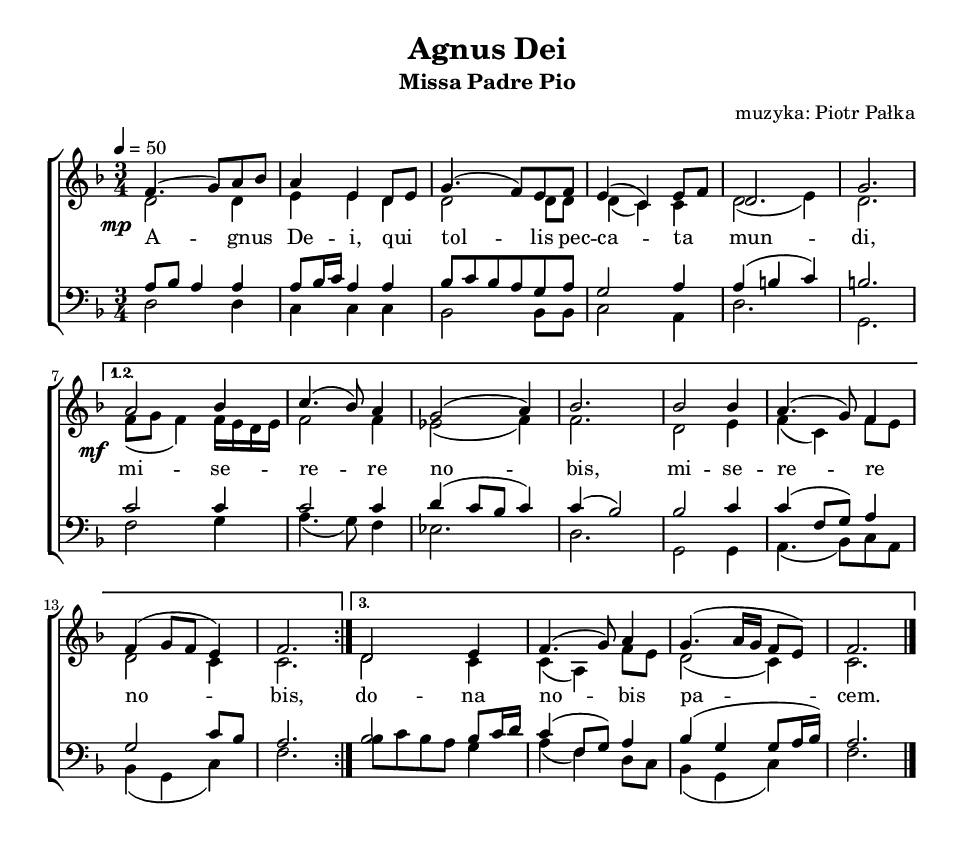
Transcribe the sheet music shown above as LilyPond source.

\version "2.17.3"
#(set-global-staff-size 16.5)

m = #(define-music-function (parser location off) (number?)
       #{
         \once \override Lyrics.LyricText #'X-offset = #off
       #})

\header	{
  title = "Agnus Dei"
  subtitle = "Missa Padre Pio"
  composer = "muzyka: Piotr Pałka"
}

\paper {
  paper-width = 165 \mm
  paper-height = 240 \mm
  line-width = 145 \mm
}
%--------------------------------MELODY--------------------------------
ml = \melisma
mle = \melismaEnd

common = {
  \key f \major
  \time 3/4
  \tempo 4=50
}

sopranomelody = \relative f' {
  \common
  \repeat volta 3 {
    \shape Slur #'((0 . 0)(0 . -0.55)(0.2 . -0.6)(0 . 0)) 
    f4.(-\tweak #'X-offset #-5 -\tweak #'Y-offset #-3.85 _\mp g8 ) a8\ml bes\mle
    a4 e d8\melisma e\melismaEnd
    g4.( f8) e f
    e4( c) e8\melisma f\melismaEnd
    d2.
    g2.
  }
  \alternative {
    {
      a2-\tweak #'X-offset #-5.3 -\tweak #'Y-offset #-3.65 _\mf bes4
      c4.( bes8 ) a4
      g2 ( a4 )
      bes2.
      bes2 bes4
      a4.( g8) f4
      \shape Slur #'((0.3 . -0.9)(0.2 . -0.5)(0 . -0.55)(-0.4 . -0.7))
      f4( g8 f e4)
      f2.
    }
    {
      d2 e4
      f4.( g8) a4
      g4.( \once \override Beam #'positions = #'(2.6 . 2.25) a16 g f8 e)
      f2.
    }
  }
  \bar "|."
}
altomelody = \relative f' {
  \common
  \repeat volta 3 {
    d2 d4
    e4 e d
    d2 d8 d
    d4( c) c
    d2( e4)
    d2.
  }
  \alternative {
    {
      f8( g f4)
      f16\melisma e d e\melismaEnd
      f2 f4
      es2( f4)
      f2.
      d2 e4
      f4( c) f8\melisma e\melismaEnd
      d2 c4
      c2.
    }
    {
      d2 c4
      c4( a) f'8\melisma e\melismaEnd
      d2( c4)
      c2.
    }
  }
  \bar "|."
}
tenormelody = \relative f {
  \common
  \repeat volta 3 {
    a8\melisma bes a4\melismaEnd a
    a8\melisma bes16 c\melismaEnd a4 a
    bes8\melisma c\mle bes\ml a\mle g a
    g2 a4
    a4( b c)
    b2.
  }
  \alternative {
    {
      c2 c4
      c2 c4
      d4( c8 bes c4)
      c4( bes2)
      bes2 c4
      c4( f,8 g) a4
      g2\ml c8 bes\mle
      a2.
    }
    {
      bes2 bes8\ml c16 d\mle
      c4( f,8 g) a4
      bes4( g g8 a16 bes)
      a2.
    }
  }
  \bar "|."
}
bassmelody = \relative f {
  \common
  \repeat volta 3 {
    d2 d4
    c4 c c
    bes2 bes8 bes
    c2 a4
    d2.
    g,2.
  }
  \alternative {
    {
      f'2 g4
      a4.( g8) f4
      es2.
      d2.
      g,2 g4
      a4.( bes8) c\ml a\mle
      \shape Slur #'((0.3 . 1)(0 . 0.3)(0 . 0.4)(-0.4 . 0.8))
      bes4( g c)
      f2.
    }
    {
      bes8\ml c bes a\mle g4
      a4( f) d8\ml c\mle
      \shape Slur #'((0.3 . 1)(0 . 0.3)(0 . 0.4)(-0.4 . 0.8))
      bes4( g c)
      f2.
    }
  }
  \bar "|."
}
%--------------------------------LYRICS--------------------------------
text = \lyricmode {
  A -- \m #-0.6 gnus \m #-0.4 De -- \m #0.3 i,
  qui tol -- \m #-0.5 lis \m #-0.5
  pec -- ca -- ta mun -- di,
  mi -- se -- re -- re no -- \m #-0.5 bis,
  mi -- se -- re -- \m #0 re no -- \m #-0.8 bis,
  do -- na no -- \m #-0.5 bis pa -- \m #-1.2 cem.
}
%--------------------------------ALL-FILE VARIABLE--------------------------------

\score {
  \new ChoirStaff <<
    \new Staff = women <<
      \clef treble
      \new Voice = soprano {
        \voiceOne
        \sopranomelody
      }
      \new Voice = alto {
        \voiceTwo
        \altomelody
      }
    >>
    \new Lyrics \with {
      \override VerticalAxisGroup #'staff-affinity = #CENTER
      \override VerticalAxisGroup #'nonstaff-relatedstaff-spacing #'padding = #0.8
    }
    \lyricsto soprano \text

    \new Staff = men <<
      \clef bass
      \new Voice = tenor {
        \voiceOne
        \tenormelody
      }
      \new Voice = bass {
        \voiceTwo
        \bassmelody
      }
    >>
  >>
  \layout {
    indent = 0\cm
  }
}
